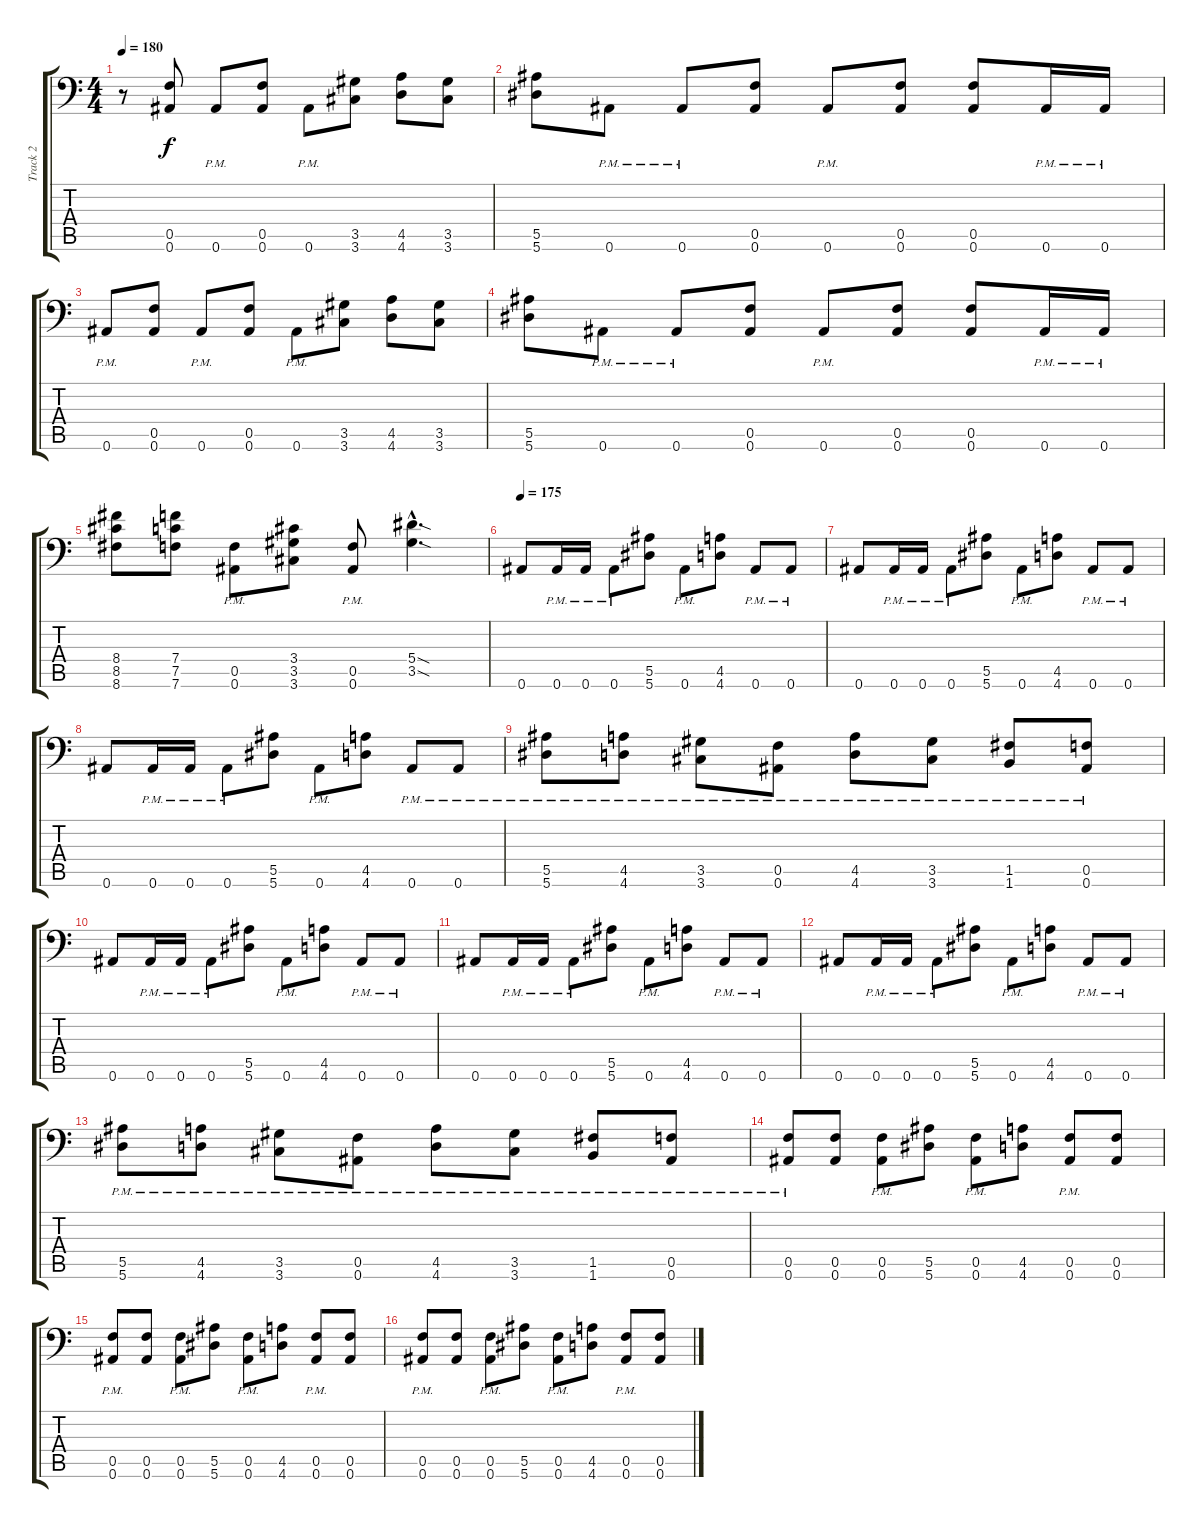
\track ("Track 2" "Track 2") {instrument overdrivenguitar}
\staff {score tabs}
\tuning (C4 G3 Eb3 Bb2 F2 Bb1) {hide}
\ts (4 4)
\tempo 180
\clef f4
\ks c
r.8{dy f} (0.5 0.6).8 0.6{pm}.8 (0.5 0.6).8 0.6{pm}.8 (3.5 3.6).8 (4.5 4.6).8 (3.5 3.6).8 |
(5.5 5.6).8 0.6{pm}.8 0.6{pm}.8 (0.5 0.6).8 0.6{pm}.8 (0.5 0.6).8 (0.5 0.6).8 0.6{pm}.16 0.6{pm}.16 |
0.6{pm}.8 (0.5 0.6).8 0.6{pm}.8 (0.5 0.6).8 0.6{pm}.8 (3.5 3.6).8 (4.5 4.6).8 (3.5 3.6).8 |
(5.5 5.6).8 0.6{pm}.8 0.6{pm}.8 (0.5 0.6).8 0.6{pm}.8 (0.5 0.6).8 (0.5 0.6).8 0.6{pm}.16 0.6{pm}.16 |
(8.4 8.5 8.6).8 (7.4 7.5 7.6).8 (0.5{pm} 0.6{pm}).8 (3.4 3.5 3.6).8 (0.5{pm} 0.6{pm}).8 (5.4{sod hac} 3.5{sod hac}).4{d} |
\tempo 175
0.6.8 0.6{pm}.16 0.6{pm}.16 0.6{pm}.8 (5.5 5.6).8 0.6{pm}.8 (4.5 4.6).8 0.6{pm}.8 0.6{pm}.8 |
0.6.8 0.6{pm}.16 0.6{pm}.16 0.6{pm}.8 (5.5 5.6).8 0.6{pm}.8 (4.5 4.6).8 0.6{pm}.8 0.6{pm}.8 |
0.6.8 0.6{pm}.16 0.6{pm}.16 0.6{pm}.8 (5.5 5.6).8 0.6{pm}.8 (4.5 4.6).8 0.6{pm}.8 0.6{pm}.8 |
(5.5{pm} 5.6{pm}).8 (4.5{pm} 4.6{pm}).8 (3.5{pm} 3.6{pm}).8 (0.5{pm} 0.6{pm}).8 (4.5{pm} 4.6{pm}).8 (3.5{pm} 3.6{pm}).8 (1.5{pm} 1.6{pm}).8 (0.5{pm} 0.6{pm}).8 |
0.6.8 0.6{pm}.16 0.6{pm}.16 0.6{pm}.8 (5.5 5.6).8 0.6{pm}.8 (4.5 4.6).8 0.6{pm}.8 0.6{pm}.8 |
0.6.8 0.6{pm}.16 0.6{pm}.16 0.6{pm}.8 (5.5 5.6).8 0.6{pm}.8 (4.5 4.6).8 0.6{pm}.8 0.6{pm}.8 |
0.6.8 0.6{pm}.16 0.6{pm}.16 0.6{pm}.8 (5.5 5.6).8 0.6{pm}.8 (4.5 4.6).8 0.6{pm}.8 0.6{pm}.8 |
(5.5{pm} 5.6{pm}).8 (4.5{pm} 4.6{pm}).8 (3.5{pm} 3.6{pm}).8 (0.5{pm} 0.6{pm}).8 (4.5{pm} 4.6{pm}).8 (3.5{pm} 3.6{pm}).8 (1.5{pm} 1.6{pm}).8 (0.5{pm} 0.6{pm}).8 |
(0.5{pm} 0.6{pm}).8 (0.5 0.6).8 (0.5{pm} 0.6{pm}).8 (5.5 5.6).8 (0.5{pm} 0.6{pm}).8 (4.5 4.6).8 (0.5{pm} 0.6{pm}).8 (0.5 0.6).8 |
(0.5{pm} 0.6{pm}).8 (0.5 0.6).8 (0.5{pm} 0.6{pm}).8 (5.5 5.6).8 (0.5{pm} 0.6{pm}).8 (4.5 4.6).8 (0.5{pm} 0.6{pm}).8 (0.5 0.6).8 |
(0.5{pm} 0.6{pm}).8 (0.5 0.6).8 (0.5{pm} 0.6{pm}).8 (5.5 5.6).8 (0.5{pm} 0.6{pm}).8 (4.5 4.6).8 (0.5{pm} 0.6{pm}).8 (0.5 0.6).8
